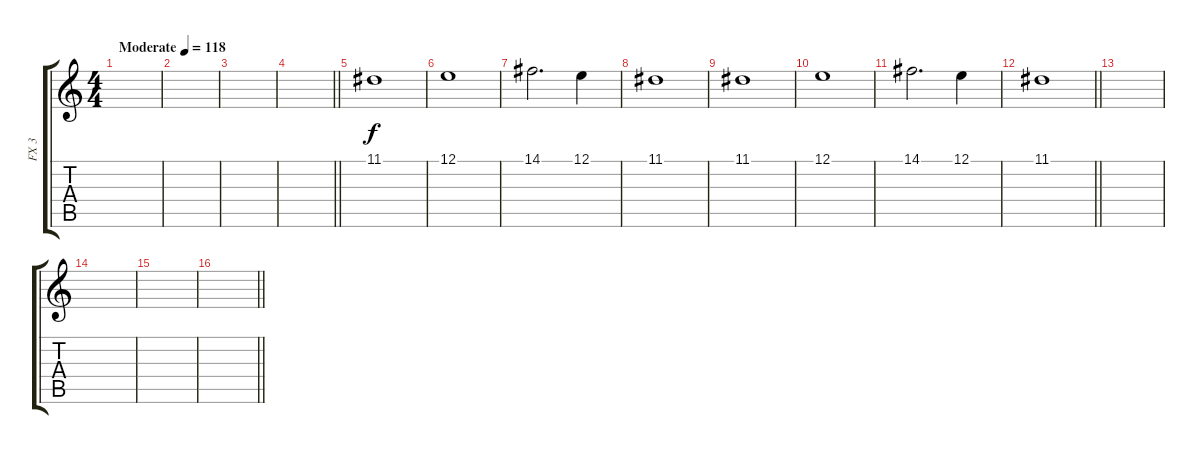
\track ("FX 3" "FX 3") {instrument lead6voice}
\staff {score tabs}
\tuning (E4 B3 G3 D3 A2 E2) {hide}
\ts (4 4)
\tempo (118 "Moderate")
\clef g2
\ks c
|
|
|
\barLineRight lightlight
|
11.1.1 |
12.1.1 |
14.1.2{d} 12.1.4 |
11.1.1 |
11.1.1 |
12.1.1 |
14.1.2{d} 12.1.4 |
\barLineRight lightlight
11.1.1 |
|
|
|
\barLineRight lightlight
